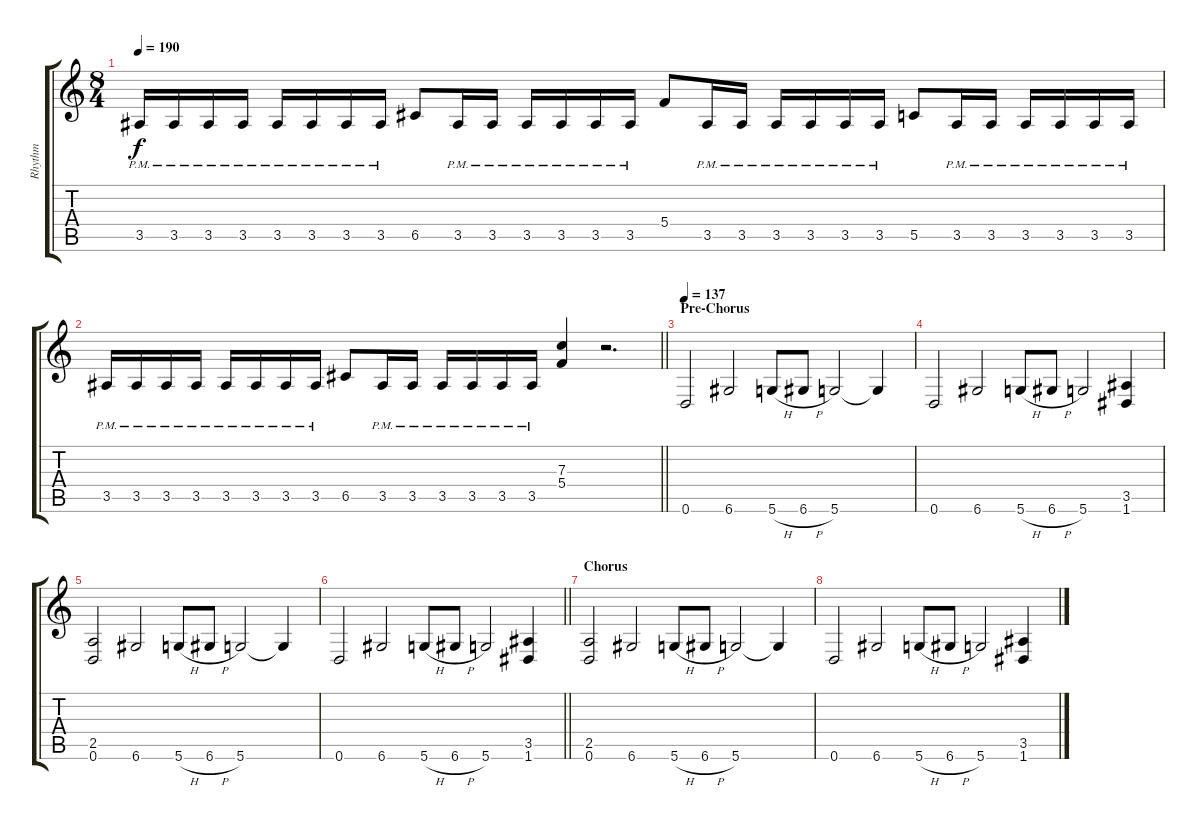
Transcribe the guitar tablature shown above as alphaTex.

\track ("Rhythm" "Rhythm") {instrument overdrivenguitar}
\staff {score tabs}
\tuning (D4 A3 F3 C3 G2 D2) {hide}
\ts (8 4)
\tempo 190
\clef g2
\ks c
3.5{pm}.16{dy f} 3.5{pm}.16 3.5{pm}.16 3.5{pm}.16 3.5{pm}.16 3.5{pm}.16 3.5{pm}.16 3.5{pm}.16 6.5.8 3.5{pm}.16 3.5{pm}.16 3.5{pm}.16 3.5{pm}.16 3.5{pm}.16 3.5{pm}.16 5.4.8 3.5{pm}.16 3.5{pm}.16 3.5{pm}.16 3.5{pm}.16 3.5{pm}.16 3.5{pm}.16 5.5.8 3.5{pm}.16 3.5{pm}.16 3.5{pm}.16 3.5{pm}.16 3.5{pm}.16 3.5{pm}.16 |
\barLineRight lightlight
3.5{pm}.16 3.5{pm}.16 3.5{pm}.16 3.5{pm}.16 3.5{pm}.16 3.5{pm}.16 3.5{pm}.16 3.5{pm}.16 6.5.8 3.5{pm}.16 3.5{pm}.16 3.5{pm}.16 3.5{pm}.16 3.5{pm}.16 3.5{pm}.16 (7.3 5.4).4 r.2{d} |
\section ("" "Pre-Chorus")
\tempo 137
0.6.2 6.6.2 5.6{h}.8 6.6{h}.8 5.6.2 5.6{t}.4 |
0.6.2 6.6.2 5.6{h}.8 6.6{h}.8 5.6.2 (3.5 1.6).4 |
(2.5 0.6).2 6.6.2 5.6{h}.8 6.6{h}.8 5.6.2 5.6{t}.4 |
\barLineRight lightlight
0.6.2 6.6.2 5.6{h}.8 6.6{h}.8 5.6.2 (3.5 1.6).4 |
\section ("" "Chorus")
(2.5 0.6).2 6.6.2 5.6{h}.8 6.6{h}.8 5.6.2 5.6{t}.4 |
0.6.2 6.6.2 5.6{h}.8 6.6{h}.8 5.6.2 (3.5 1.6).4
